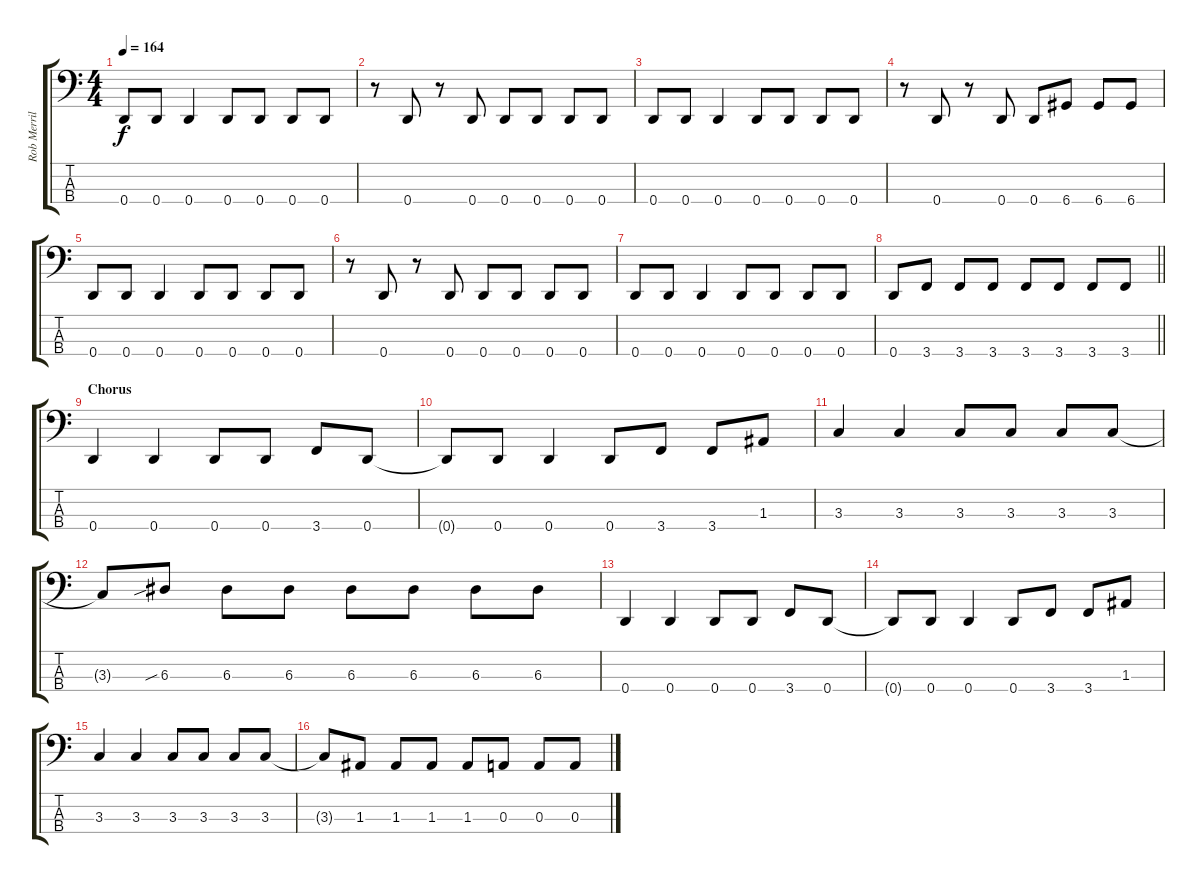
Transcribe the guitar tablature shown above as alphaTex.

\track ("Rob Merrill" "Rob Merril") {instrument electricbassfinger}
\staff {score tabs}
\tuning (G2 D2 A1 D1) {hide}
\ts (4 4)
\tempo 164
\clef f4
\ks c
0.4.8{dy f} 0.4.8 0.4.4 0.4.8 0.4.8 0.4.8 0.4.8 |
r.8 0.4.8 r.8 0.4.8 0.4.8 0.4.8 0.4.8 0.4.8 |
0.4.8 0.4.8 0.4.4 0.4.8 0.4.8 0.4.8 0.4.8 |
r.8 0.4.8 r.8 0.4.8 0.4.8 6.4.8 6.4.8 6.4.8 |
0.4.8 0.4.8 0.4.4 0.4.8 0.4.8 0.4.8 0.4.8 |
r.8 0.4.8 r.8 0.4.8 0.4.8 0.4.8 0.4.8 0.4.8 |
0.4.8 0.4.8 0.4.4 0.4.8 0.4.8 0.4.8 0.4.8 |
\barLineRight lightlight
0.4.8 3.4.8 3.4.8 3.4.8 3.4.8 3.4.8 3.4.8 3.4.8 |
\section ("" "Chorus")
0.4.4 0.4.4 0.4.8 0.4.8 3.4.8 0.4.8 |
0.4{t}.8 0.4.8 0.4.4 0.4.8 3.4.8 3.4.8 1.3.8 |
3.3.4 3.3.4 3.3.8 3.3.8 3.3.8 3.3.8 |
3.3{t}.8 6.3{sib}.8 6.3.8 6.3.8 6.3.8 6.3.8 6.3.8 6.3.8 |
0.4.4 0.4.4 0.4.8 0.4.8 3.4.8 0.4.8 |
0.4{t}.8 0.4.8 0.4.4 0.4.8 3.4.8 3.4.8 1.3.8 |
3.3.4 3.3.4 3.3.8 3.3.8 3.3.8 3.3.8 |
3.3{t}.8 1.3.8 1.3.8 1.3.8 1.3.8 0.3.8 0.3.8 0.3.8
